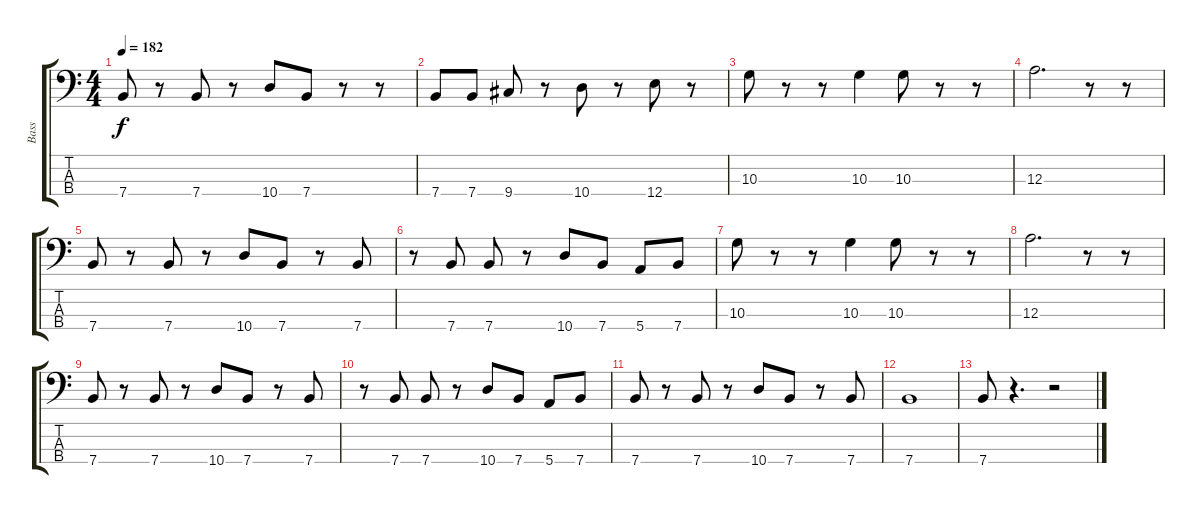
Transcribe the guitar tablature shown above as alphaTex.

\track ("Bass" "Bass") {instrument electricbassfinger}
\staff {score tabs}
\tuning (G2 D2 A1 E1) {hide}
\ts (4 4)
\tempo 182
\clef f4
\ks c
7.4.8{dy f} r.8 7.4.8 r.8 10.4.8 7.4.8 r.8 r.8 |
7.4.8 7.4.8 9.4.8 r.8 10.4.8 r.8 12.4.8 r.8 |
10.3.8 r.8 r.8 10.3.4 10.3.8 r.8 r.8 |
12.3.2{d} r.8 r.8 |
7.4.8 r.8 7.4.8 r.8 10.4.8 7.4.8 r.8 7.4.8 |
r.8 7.4.8 7.4.8 r.8 10.4.8 7.4.8 5.4.8 7.4.8 |
10.3.8 r.8 r.8 10.3.4 10.3.8 r.8 r.8 |
12.3.2{d} r.8 r.8 |
7.4.8 r.8 7.4.8 r.8 10.4.8 7.4.8 r.8 7.4.8 |
r.8 7.4.8 7.4.8 r.8 10.4.8 7.4.8 5.4.8 7.4.8 |
7.4.8 r.8 7.4.8 r.8 10.4.8 7.4.8 r.8 7.4.8 |
7.4.1 |
7.4.8 r.4{d} r.2
